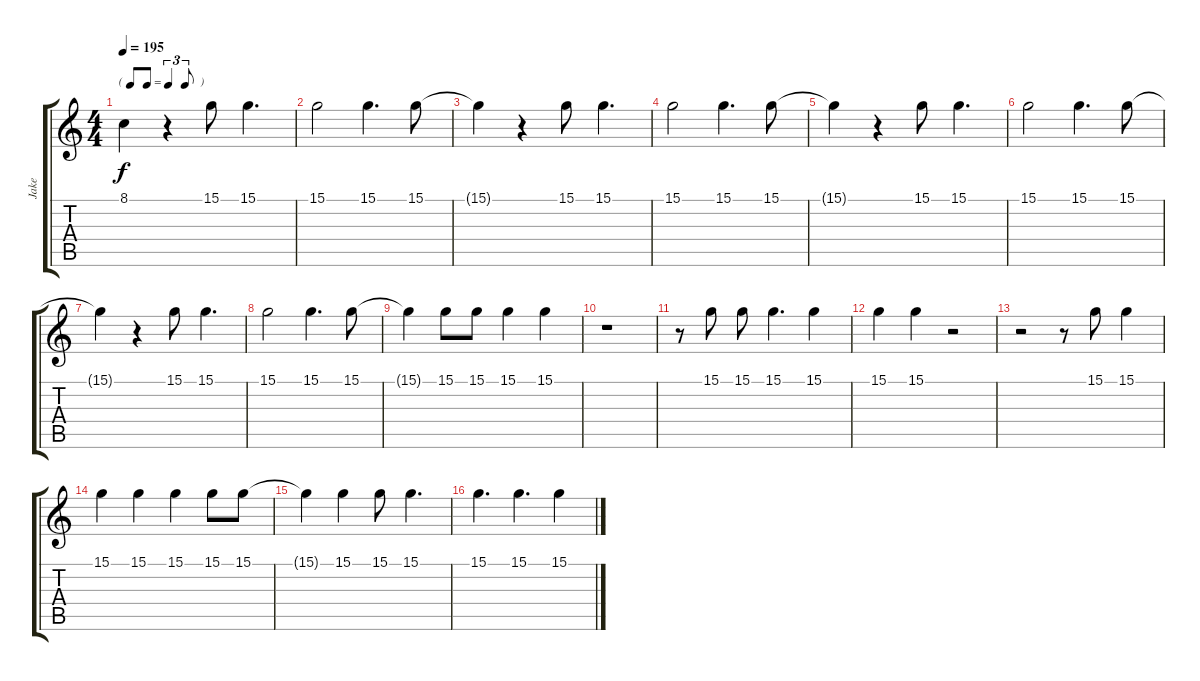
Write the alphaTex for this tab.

\track ("Jake" "Jake") {instrument oboe}
\staff {score tabs}
\tuning (E4 B3 G3 D3 A2 E2) {hide}
\ts (4 4)
\tf triplet8th
\tempo 195
\clef g2
\ks c
8.1{t}.4{dy f} r.4 15.1.8 15.1.4{d} |
15.1.2 15.1.4{d} 15.1.8 |
15.1{t}.4 r.4 15.1.8 15.1.4{d} |
15.1.2 15.1.4{d} 15.1.8 |
15.1{t}.4 r.4 15.1.8 15.1.4{d} |
15.1.2 15.1.4{d} 15.1.8 |
15.1{t}.4 r.4 15.1.8 15.1.4{d} |
15.1.2 15.1.4{d} 15.1.8 |
15.1{t}.4 15.1.8 15.1.8 15.1.4 15.1.4 |
r.1 |
r.8 15.1.8 15.1.8 15.1.4{d} 15.1.4 |
15.1.4 15.1.4 r.2 |
r.2 r.8 15.1.8 15.1.4 |
15.1.4 15.1.4 15.1.4 15.1.8 15.1.8 |
15.1{t}.4 15.1.4 15.1.8 15.1.4{d} |
15.1.4{d} 15.1.4{d} 15.1.4
